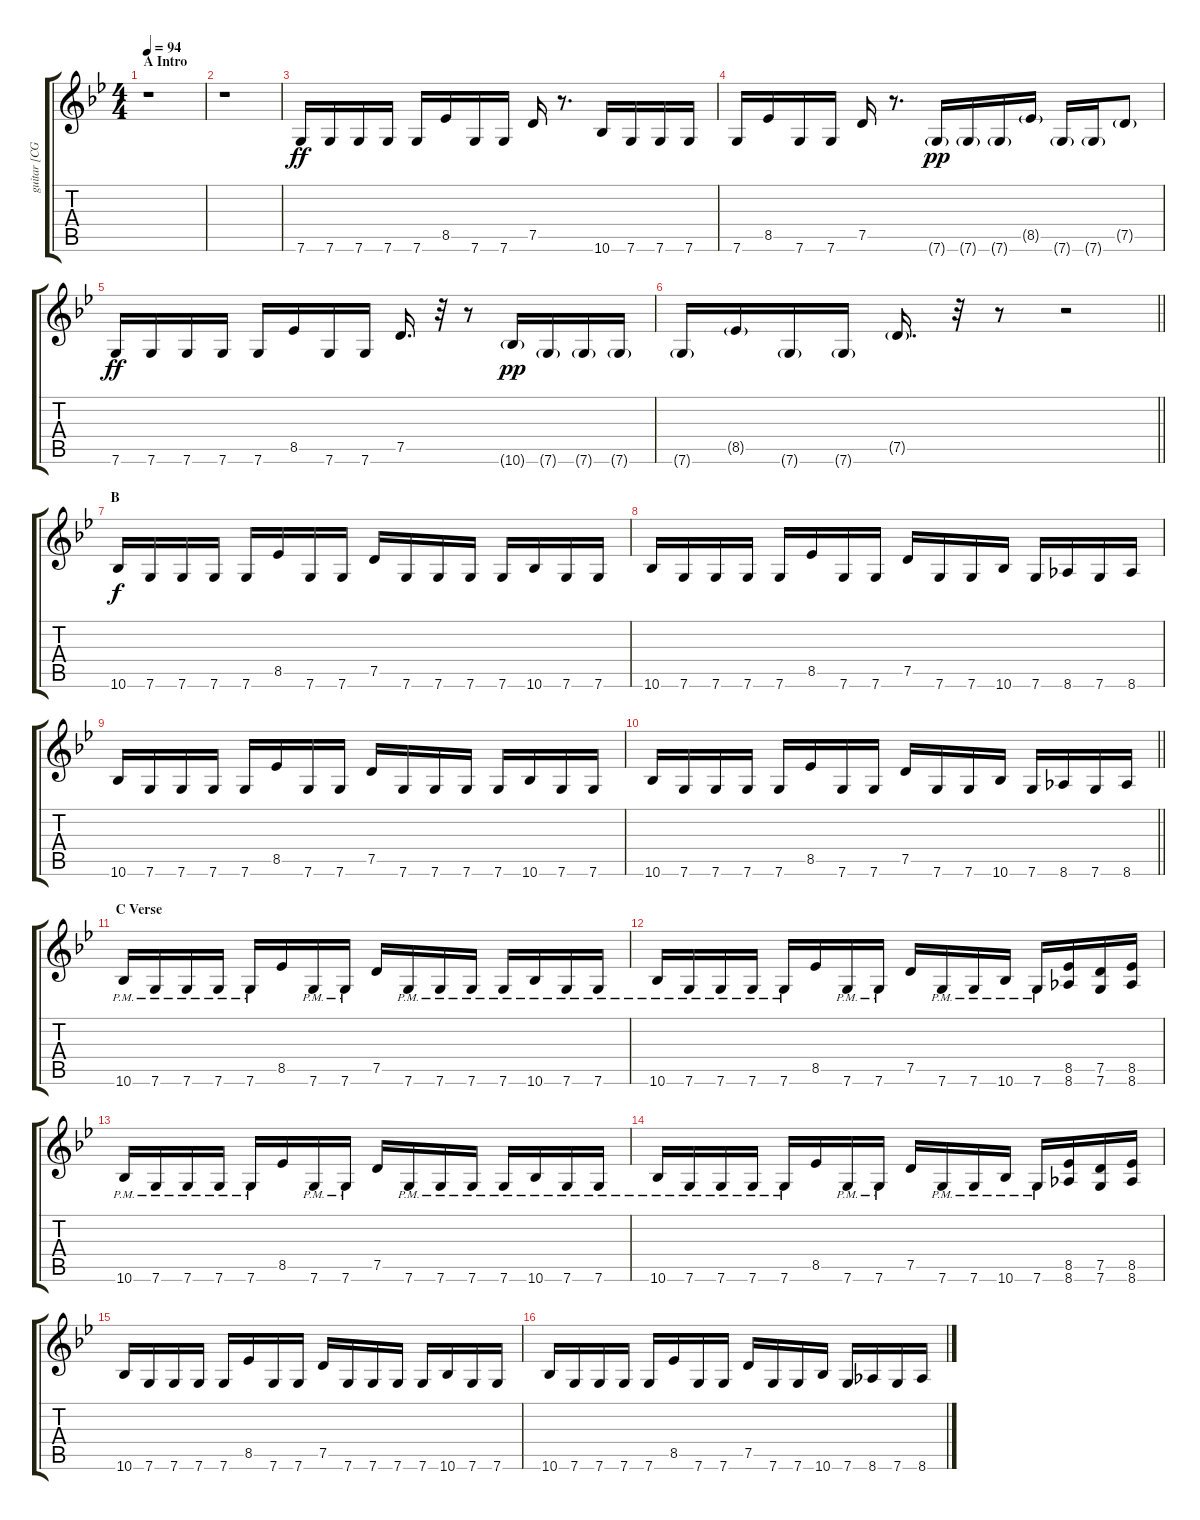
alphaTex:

\track ("guitar [CGCFAD]" "guitar [CG") {instrument distortionguitar}
\staff {score tabs}
\tuning (D4 A3 F3 C3 G2 C2) {hide}
\ts (4 4)
\section ("" "A Intro")
\tempo 94
\clef g2
\ks gminor
r.1{dy ff instrument distortionguitar} |
r.1 |
7.6.16 7.6.16 7.6.16 7.6.16 7.6.16 8.5.16 7.6.16 7.6.16 7.5.16 r.8{d} 10.6.16 7.6.16 7.6.16 7.6.16 |
7.6.16 8.5.16 7.6.16 7.6.16 7.5.16 r.8{d} 7.6{g}.16{dy pp} 7.6{g}.16 7.6{g}.16 8.5{g}.16 7.6{g}.16 7.6{g}.16 7.5{g}.8 |
7.6.16{dy ff} 7.6.16 7.6.16 7.6.16 7.6.16 8.5.16 7.6.16 7.6.16 7.5.16{d} r.32 r.8 10.6{g}.16{dy pp} 7.6{g}.16 7.6{g}.16 7.6{g}.16 |
\barLineRight lightlight
7.6{g}.16 8.5{g}.16 7.6{g}.16 7.6{g}.16 7.5{g}.16{d} r.32 r.8 r.2 |
\section ("" "B")
10.6.16{dy f} 7.6.16 7.6.16 7.6.16 7.6.16 8.5.16 7.6.16 7.6.16 7.5.16 7.6.16 7.6.16 7.6.16 7.6.16 10.6.16 7.6.16 7.6.16 |
10.6.16 7.6.16 7.6.16 7.6.16 7.6.16 8.5.16 7.6.16 7.6.16 7.5.16 7.6.16 7.6.16 10.6.16 7.6.16 8.6.16 7.6.16 8.6.16 |
10.6.16 7.6.16 7.6.16 7.6.16 7.6.16 8.5.16 7.6.16 7.6.16 7.5.16 7.6.16 7.6.16 7.6.16 7.6.16 10.6.16 7.6.16 7.6.16 |
\barLineRight lightlight
10.6.16 7.6.16 7.6.16 7.6.16 7.6.16 8.5.16 7.6.16 7.6.16 7.5.16 7.6.16 7.6.16 10.6.16 7.6.16 8.6.16 7.6.16 8.6.16 |
\section ("" "C Verse")
10.6{pm}.16 7.6{pm}.16 7.6{pm}.16 7.6{pm}.16 7.6{pm}.16 8.5.16 7.6{pm}.16 7.6{pm}.16 7.5.16 7.6{pm}.16 7.6{pm}.16 7.6{pm}.16 7.6{pm}.16 10.6{pm}.16 7.6{pm}.16 7.6{pm}.16 |
10.6{pm}.16 7.6{pm}.16 7.6{pm}.16 7.6{pm}.16 7.6{pm}.16 8.5.16 7.6{pm}.16 7.6{pm}.16 7.5.16 7.6{pm}.16 7.6{pm}.16 10.6{pm}.16 7.6{pm}.16 (8.5 8.6).16 (7.5 7.6).16 (8.5 8.6).16 |
10.6{pm}.16 7.6{pm}.16 7.6{pm}.16 7.6{pm}.16 7.6{pm}.16 8.5.16 7.6{pm}.16 7.6{pm}.16 7.5.16 7.6{pm}.16 7.6{pm}.16 7.6{pm}.16 7.6{pm}.16 10.6{pm}.16 7.6{pm}.16 7.6{pm}.16 |
10.6{pm}.16 7.6{pm}.16 7.6{pm}.16 7.6{pm}.16 7.6{pm}.16 8.5.16 7.6{pm}.16 7.6{pm}.16 7.5.16 7.6{pm}.16 7.6{pm}.16 10.6{pm}.16 7.6{pm}.16 (8.5 8.6).16 (7.5 7.6).16 (8.5 8.6).16 |
10.6.16 7.6.16 7.6.16 7.6.16 7.6.16 8.5.16 7.6.16 7.6.16 7.5.16 7.6.16 7.6.16 7.6.16 7.6.16 10.6.16 7.6.16 7.6.16 |
10.6.16 7.6.16 7.6.16 7.6.16 7.6.16 8.5.16 7.6.16 7.6.16 7.5.16 7.6.16 7.6.16 10.6.16 7.6.16 8.6.16 7.6.16 8.6.16
